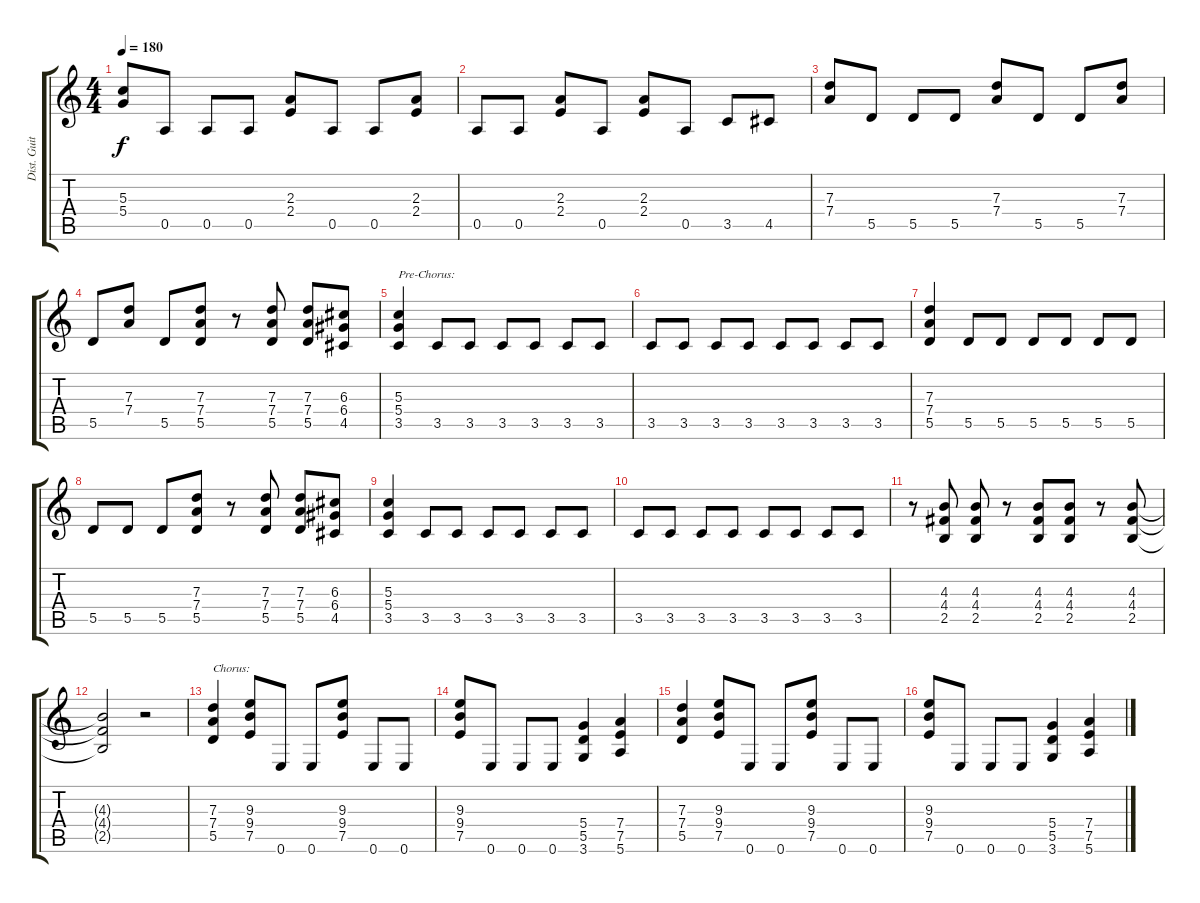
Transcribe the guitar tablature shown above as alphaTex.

\track ("Dist. Guitar 2" "Dist. Guit") {instrument overdrivenguitar}
\staff {score tabs}
\tuning (E4 B3 G3 D3 A2 E2) {hide}
\ts (4 4)
\tempo 180
\clef g2
\ks c
(5.3 5.4).8{dy f} 0.5.8 0.5.8 0.5.8 (2.3 2.4).8 0.5.8 0.5.8 (2.3 2.4).8 |
0.5.8 0.5.8 (2.3 2.4).8 0.5.8 (2.3 2.4).8 0.5.8 3.5.8 4.5.8 |
(7.3 7.4).8 5.5.8 5.5.8 5.5.8 (7.3 7.4).8 5.5.8 5.5.8 (7.3 7.4).8 |
5.5.8 (7.3 7.4).8 5.5.8 (7.3 7.4 5.5).8 r.8 (7.3 7.4 5.5).8 (7.3 7.4 5.5).8 (6.3 6.4 4.5).8 |
(5.3 5.4 3.5).4{txt "Pre-Chorus:"} 3.5.8 3.5.8 3.5.8 3.5.8 3.5.8 3.5.8 |
3.5.8 3.5.8 3.5.8 3.5.8 3.5.8 3.5.8 3.5.8 3.5.8 |
(7.3 7.4 5.5).4 5.5.8 5.5.8 5.5.8 5.5.8 5.5.8 5.5.8 |
5.5.8 5.5.8 5.5.8 (7.3 7.4 5.5).8 r.8 (7.3 7.4 5.5).8 (7.3 7.4 5.5).8 (6.3 6.4 4.5).8 |
(5.3 5.4 3.5).4 3.5.8 3.5.8 3.5.8 3.5.8 3.5.8 3.5.8 |
3.5.8 3.5.8 3.5.8 3.5.8 3.5.8 3.5.8 3.5.8 3.5.8 |
r.8 (4.3 4.4 2.5).8 (4.3 4.4 2.5).8 r.8 (4.3 4.4 2.5).8 (4.3 4.4 2.5).8 r.8 (4.3 4.4 2.5).8 |
(4.3{t} 4.4{t} 2.5{t}).2 r.2 |
(7.3 7.4 5.5).4{txt "Chorus:"} (9.3 9.4 7.5).8 0.6.8 0.6.8 (9.3 9.4 7.5).8 0.6.8 0.6.8 |
(9.3 9.4 7.5).8 0.6.8 0.6.8 0.6.8 (5.4 5.5 3.6).4 (7.4 7.5 5.6).4 |
(7.3 7.4 5.5).4 (9.3 9.4 7.5).8 0.6.8 0.6.8 (9.3 9.4 7.5).8 0.6.8 0.6.8 |
(9.3 9.4 7.5).8 0.6.8 0.6.8 0.6.8 (5.4 5.5 3.6).4 (7.4 7.5 5.6).4
